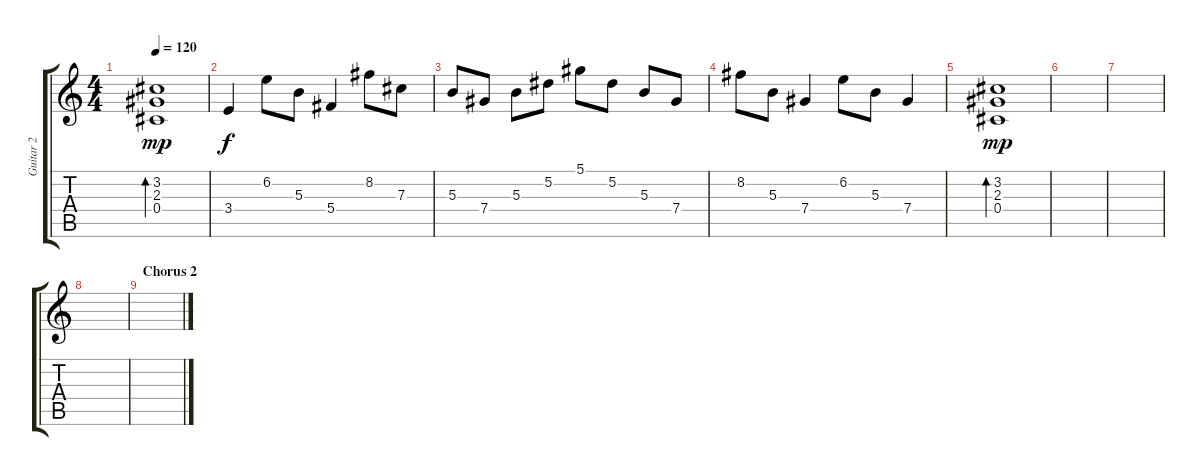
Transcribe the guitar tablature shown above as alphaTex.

\track ("Guitar 2" "Guitar 2") {instrument electricguitarjazz}
\staff {score tabs}
\tuning (Eb4 Bb3 Gb3 Db3 Ab2 Eb2) {hide}
\ts (4 4)
\tempo 120
\clef g2
\ks c
(3.2 2.3 0.4).1{bd 60 dy mp} |
3.4.4{dy f} 6.2.8 5.3.8 5.4.4 8.2.8 7.3.8 |
5.3.8 7.4.8 5.3.8 5.2.8 5.1.8 5.2.8 5.3.8 7.4.8 |
8.2.8 5.3.8 7.4.4 6.2.8 5.3.8 7.4.4 |
(3.2 2.3 0.4).1{bd 60 dy mp} |
|
|
|
\section ("" "Chorus 2")
